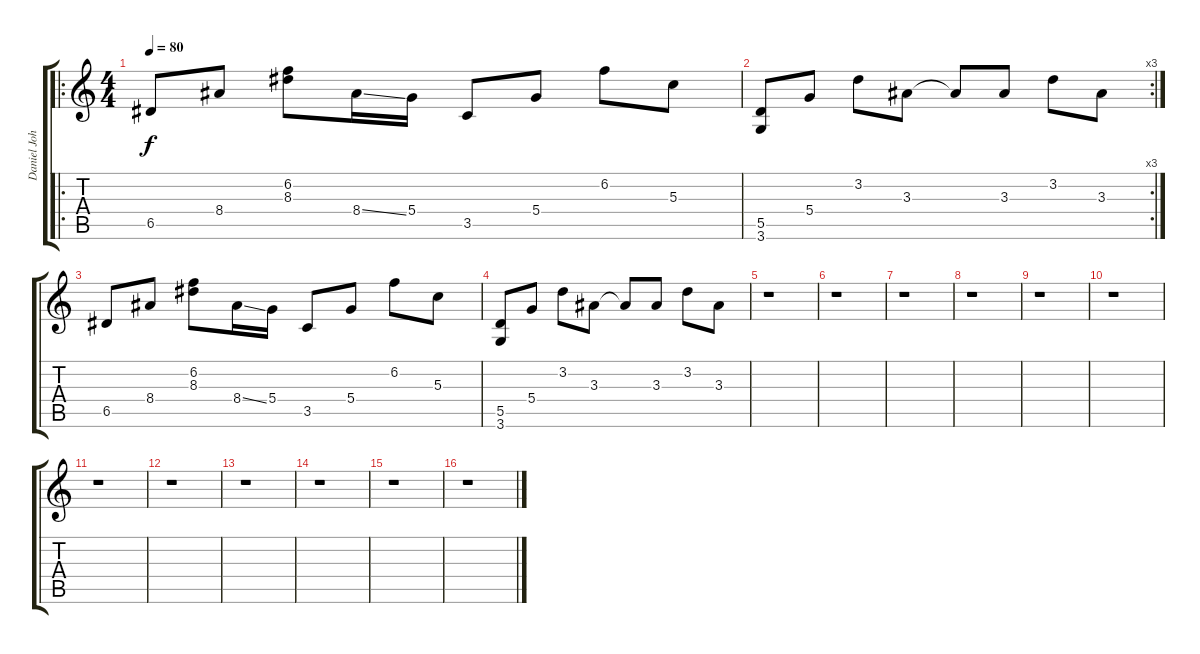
\track ("Daniel Johns (gtr3)" "Daniel Joh") {instrument electricguitarjazz}
\staff {score tabs}
\tuning (E4 B3 G3 D3 A2 E2) {hide}
\ro
\ts (4 4)
\tempo 80
\clef g2
\ks c
6.5.8{dy f instrument electricguitarjazz} 8.4.8 (6.2 8.3).8 8.4{ss}.16 5.4.16 3.5.8 5.4.8 6.2.8 5.3.8 |
\rc 3
(5.5 3.6).8 5.4.8 3.2.8 3.3.8 3.3{t}.8 3.3.8 3.2.8 3.3.8 |
6.5.8 8.4.8 (6.2 8.3).8 8.4{ss}.16 5.4.16 3.5.8 5.4.8 6.2.8 5.3.8 |
(5.5 3.6).8 5.4.8 3.2.8 3.3.8 3.3{t}.8 3.3.8 3.2.8 3.3.8 |
r.1 |
r.1 |
r.1 |
r.1 |
r.1 |
r.1 |
r.1 |
r.1 |
r.1 |
r.1 |
r.1 |
r.1
